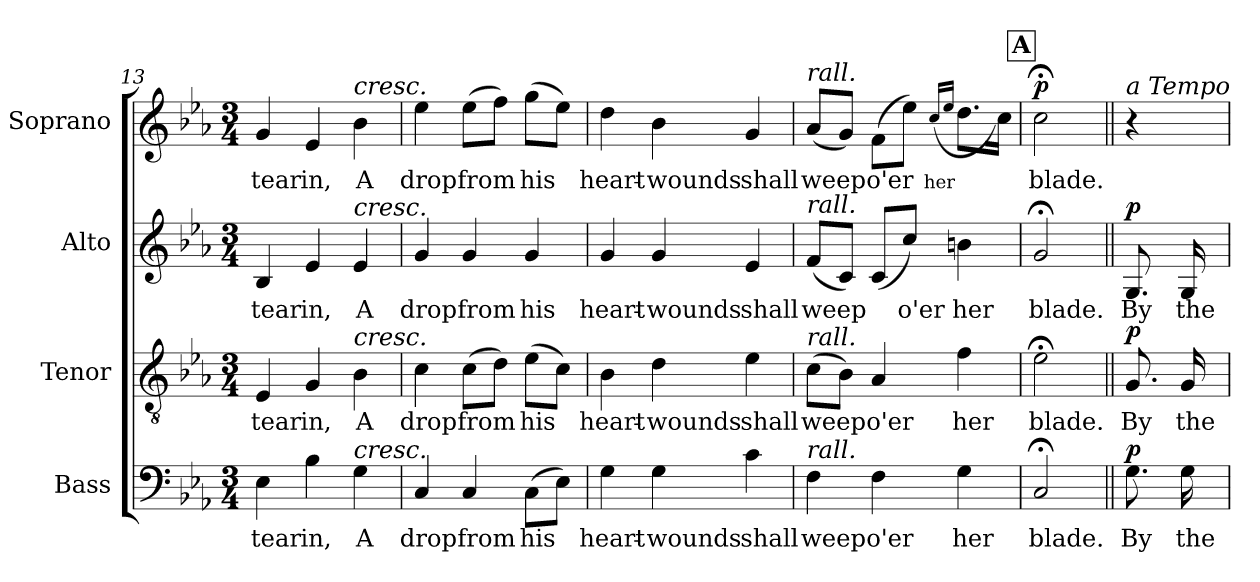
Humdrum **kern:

**kern	**text	**dynam	**kern	**text	**dynam	**kern	**text	**dynam	**kern	**text	**dynam
*part4	*part4	*part4	*part3	*part3	*part3	*part2	*part2	*part2	*part1	*part1	*part1
*staff4	*staff4	*staff4	*staff3	*staff3	*staff3	*staff2	*staff2	*staff2	*staff1	*staff1	*staff1
*I"Bass	*	*	*I"Tenor	*	*	*I"Alto	*	*	*I"Soprano	*	*
*I'B.	*	*	*I'T.	*	*	*I'A.	*	*	*I'S.	*	*
*clefF4	*	*	*clefGv2	*	*	*clefG2	*	*	*clefG2	*	*
*	*	*	*ITrd7c12	*	*	*	*	*	*	*	*
*k[b-e-a-]	*	*	*k[b-e-a-]	*	*	*k[b-e-a-]	*	*	*k[b-e-a-]	*	*
*E-:	*	*	*E-:	*	*	*E-:	*	*	*E-:	*	*
*M3/4	*	*	*M3/4	*	*	*M3/4	*	*	*M3/4	*	*
=13	=13	=13	=13	=13	=13	=13	=13	=13	=13	=13	=13
!	!LO:LY:b:color=#000000	!	!	!	!	!	!	!	!	!	!
!	!	!	!	!LO:LY:b:color=#000000	!	!	!	!	!	!	!
!	!	!	!	!	!	!	!LO:LY:b:color=#000000	!	!	!	!
!	!	!	!	!	!	!	!	!	!	!LO:LY:b:color=#000000	!
4E-i\	tear	.	4EE-i/	tear	.	4B-i/	tear	.	4gi/	tear	.
!	!LO:LY:b:color=#000000	!	!	!	!	!	!	!	!	!	!
!	!	!	!	!LO:LY:b:color=#000000	!	!	!	!	!	!	!
!	!	!	!	!	!	!	!LO:LY:b:color=#000000	!	!	!	!
!	!	!	!	!	!	!	!	!	!	!LO:LY:b:color=#000000	!
4B-i\	in,	.	4GGi/	in,	.	4e-i/	in,	.	4e-i/	in,	.
!	!LO:LY:b:color=#000000	!	!	!	!	!	!	!	!	!	!
!	!	!	!	!LO:LY:b:color=#000000	!	!	!	!	!	!	!
!	!	!	!	!	!	!	!LO:LY:b:color=#000000	!	!	!	!
!	!	!	!	!	!	!	!	!	!LO:TX:a:i:t=cresc.	!	!
!	!	!	!	!	!	!LO:TX:a:i:t=cresc.	!	!	!	!	!
!	!	!	!LO:TX:a:i:t=cresc.	!	!	!	!	!	!	!	!
!LO:TX:a:i:t=cresc.	!	!	!	!	!	!	!	!	!	!	!
!	!	!	!	!	!	!	!	!	!	!LO:LY:b:color=#000000	!
4Gi\	A	.	4BB-i\	A	.	4e-i/	A	.	4b-i\	A	.
=14	=14	=14	=14	=14	=14	=14	=14	=14	=14	=14	=14
!	!LO:LY:b:color=#000000	!	!	!	!	!	!	!	!	!	!
!	!	!	!	!LO:LY:b:color=#000000	!	!	!	!	!	!	!
!	!	!	!	!	!	!	!LO:LY:b:color=#000000	!	!	!	!
!	!	!	!	!	!	!	!	!	!	!LO:LY:b:color=#000000	!
4Ci/	drop	.	4Ci\	drop	.	4gi/	drop	.	4ee-i\	drop	.
!	!LO:LY:b:color=#000000	!	!	!	!	!	!	!	!	!	!
!	!	!	!	!LO:LY:b:color=#000000	!	!	!	!	!	!	!
!	!	!	!	!	!	!	!LO:LY:b:color=#000000	!	!	!	!
!	!	!	!	!	!	!	!	!	!	!LO:LY:b:color=#000000	!
4Ci/	from	.	(8Ci\L	from	.	4gi/	from	.	(8ee-i\L	from	.
.	.	.	8Di\J)	.	.	.	.	.	8ffi\J)	.	.
!	!LO:LY:b:color=#000000	!	!	!	!	!	!	!	!	!	!
!	!	!	!	!LO:LY:b:color=#000000	!	!	!	!	!	!	!
!	!	!	!	!	!	!	!LO:LY:b:color=#000000	!	!	!	!
!	!	!	!	!	!	!	!	!	!	!LO:LY:b:color=#000000	!
(8Ci\L	his	.	(8E-i\L	his	.	4gi/	his	.	(8ggi\L	his	.
8E-i\J)	.	.	8Ci\J)	.	.	.	.	.	8ee-i\J)	.	.
=15	=15	=15	=15	=15	=15	=15	=15	=15	=15	=15	=15
!	!LO:LY:b:color=#000000	!	!	!	!	!	!	!	!	!	!
!	!	!	!	!LO:LY:b:color=#000000	!	!	!	!	!	!	!
!	!	!	!	!	!	!	!LO:LY:b:color=#000000	!	!	!	!
!	!	!	!	!	!	!	!	!	!	!LO:LY:b:color=#000000	!
4Gi\	heart-	.	4BB-i\	heart-	.	4gi/	heart-	.	4ddi\	heart-	.
!	!LO:LY:b:color=#000000	!	!	!	!	!	!	!	!	!	!
!	!	!	!	!LO:LY:b:color=#000000	!	!	!	!	!	!	!
!	!	!	!	!	!	!	!LO:LY:b:color=#000000	!	!	!	!
!	!	!	!	!	!	!	!	!	!	!LO:LY:b:color=#000000	!
4Gi\	-wounds	.	4Di\	-wounds	.	4gi/	-wounds	.	4b-i\	-wounds	.
!	!LO:LY:b:color=#000000	!	!	!	!	!	!	!	!	!	!
!	!	!	!	!LO:LY:b:color=#000000	!	!	!	!	!	!	!
!	!	!	!	!	!	!	!LO:LY:b:color=#000000	!	!	!	!
!	!	!	!	!	!	!	!	!	!	!LO:LY:b:color=#000000	!
4ci\	shall	.	4E-i\	shall	.	4e-i/	shall	.	4gi/	shall	.
=16	=16	=16	=16	=16	=16	=16	=16	=16	=16	=16	=16
!	!LO:LY:b:color=#000000	!	!	!	!	!	!	!	!	!	!
!	!	!	!	!LO:LY:b:color=#000000	!	!	!	!	!	!	!
!	!	!	!	!	!	!	!LO:LY:b:color=#000000	!	!	!	!
!	!	!	!	!	!	!	!	!	!LO:TX:a:i:t=rall.	!	!
!	!	!	!	!	!	!LO:TX:a:i:t=rall.	!	!	!	!	!
!	!	!	!LO:TX:a:i:t=rall.	!	!	!	!	!	!	!	!
!LO:TX:a:i:t=rall.	!	!	!	!	!	!	!	!	!	!	!
!	!	!	!	!	!	!	!	!	!	!LO:LY:b:color=#000000	!
4Fi\	weep	.	(8Ci\L	weep	.	(8fi/L	weep	.	(8a-i/L	weep	.
.	.	.	8BB-i\J)	.	.	8ci/J)	.	.	8gi/J)	.	.
!	!LO:LY:b:color=#000000	!	!	!	!	!	!	!	!	!	!
!	!	!	!	!LO:LY:b:color=#000000	!	!	!	!	!	!	!
!	!	!	!	!	!	!	!	!	!	!LO:LY:b:color=#000000	!
4Fi\	o'er	.	4AA-i/	o'er	.	(8ci/L	.	.	(8fi\L	o'er	.
!	!	!	!	!	!	!	!LO:LY:b:color=#000000	!	!	!	!
.	.	.	.	.	.	8cci/J)	o'er	.	8ee-i\J)	.	.
!	!	!	!	!	!	!	!	!	!	!LO:LY:b:color=#000000	!
.	.	.	.	.	.	.	.	.	(16qcci/LL	her	.
.	.	.	.	.	.	.	.	.	16qee-i/JJ	.	.
!	!LO:LY:b:color=#000000	!	!	!	!	!	!	!	!	!	!
!	!	!	!	!LO:LY:b:color=#000000	!	!	!	!	!	!	!
!	!	!	!	!	!	!	!LO:LY:b:color=#000000	!	!	!	!
4Gi\	her	.	4Fi\	her	.	4bni\	her	.	8.ddi\L	.	.
.	.	.	.	.	.	.	.	.	16cci\Jk)	.	.
!!LO:LB:g=z
!!LO:REH:place=s1:B:color=#000000:enc=box:fs=15.7124:t=A
=17	=17	=17	=17	=17	=17	=17	=17	=17	=17	=17	=17
!	!LO:LY:b:color=#000000	!	!	!	!	!	!	!	!	!	!
!	!	!	!	!LO:LY:b:color=#000000	!	!	!	!	!	!	!
!	!	!	!	!	!	!	!LO:LY:b:color=#000000	!	!	!	!
!	!	!	!	!	!	!	!	!	!	!LO:LY:b:color=#000000	!
2C;i/	blade.	.	2E-;i\	blade.	.	2g;i/	blade.	.	2cc;i\	blade.	p
=18||	=18||	=18||	=18||	=18||	=18||	=18||	=18||	=18||	=18||	=18||	=18||
!	!LO:LY:b:color=#000000	!	!	!	!	!	!	!	!	!	!
!	!	!	!	!LO:LY:b:color=#000000	!	!	!	!	!	!	!
!	!	!	!	!	!	!	!	!	!LO:TX:a:i:t=a Tempo	!	!
!	!	!	!	!	!	!	!LO:LY:b:color=#000000	!	!	!	!
8.Gi\	By	p	8.GGi/	By	p	8.Gi/	By	p	4r	.	.
!	!LO:LY:b:color=#000000	!	!	!	!	!	!	!	!	!	!
!	!	!	!	!LO:LY:b:color=#000000	!	!	!	!	!	!	!
!	!	!	!	!	!	!	!LO:LY:b:color=#000000	!	!	!	!
16Gi\	the	.	16GGi/	the	.	16Gi/	the	.	.	.	.
=	=	=	=	=	=	=	=	=	=	=	=
*-	*-	*-	*-	*-	*-	*-	*-	*-	*-	*-	*-
